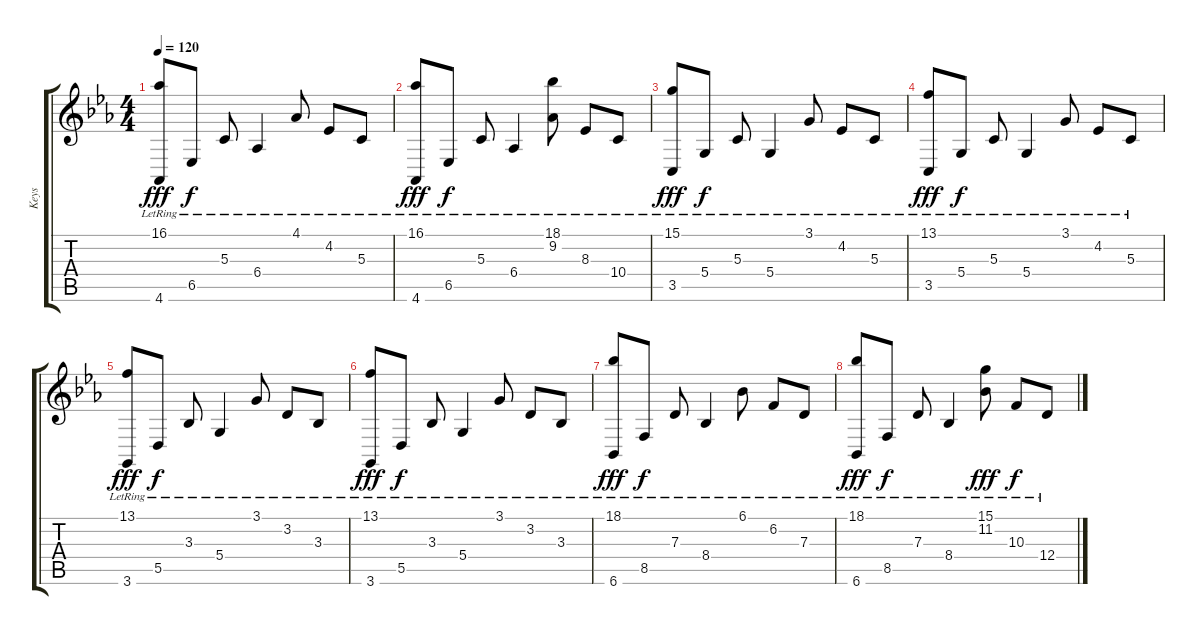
\track ("Keys" "Keys") {instrument brightacousticpiano}
\staff {score tabs}
\tuning (E4 B3 G3 D3 A2 E2) {hide}
\ts (4 4)
\tempo 120
\clef g2
\ks eb
(16.1{lr} 4.6{lr}).8{dy fff volume 7 instrument brightacousticpiano} 6.5{lr}.8{dy f} 5.3{lr}.8 6.4{lr}.4 4.1{lr}.8 4.2{lr}.8 5.3{lr}.8 |
(16.1{lr} 4.6{lr}).8{dy fff} 6.5{lr}.8{dy f} 5.3{lr}.8 6.4{lr}.4 (18.1{lr} 9.2{lr}).8 8.3{lr}.8 10.4{lr}.8 |
(15.1{lr} 3.5{lr}).8{dy fff} 5.4{lr}.8{dy f} 5.3{lr}.8 5.4{lr}.4 3.1{lr}.8 4.2{lr}.8 5.3{lr}.8 |
(13.1{lr} 3.5{lr}).8{dy fff} 5.4{lr}.8{dy f} 5.3{lr}.8 5.4{lr}.4 3.1{lr}.8 4.2{lr}.8 5.3{lr}.8 |
(13.1{lr} 3.6{lr}).8{dy fff volume 0} 5.5{lr}.8{dy f} 3.3{lr}.8 5.4{lr}.4 3.1{lr}.8 3.2{lr}.8 3.3{lr}.8 |
(13.1{lr} 3.6{lr}).8{dy fff} 5.5{lr}.8{dy f} 3.3{lr}.8 5.4{lr}.4 3.1{lr}.8 3.2{lr}.8 3.3{lr}.8 |
(18.1{lr} 6.6{lr}).8{dy fff} 8.5{lr}.8{dy f} 7.3{lr}.8 8.4{lr}.4 6.1{lr}.8 6.2{lr}.8 7.3{lr}.8 |
(18.1{lr} 6.6{lr}).8{dy fff} 8.5{lr}.8{dy f} 7.3{lr}.8 8.4{lr}.4 (15.1{lr} 11.2{lr}).8{dy fff} 10.3{lr}.8{dy f} 12.4{lr}.8
